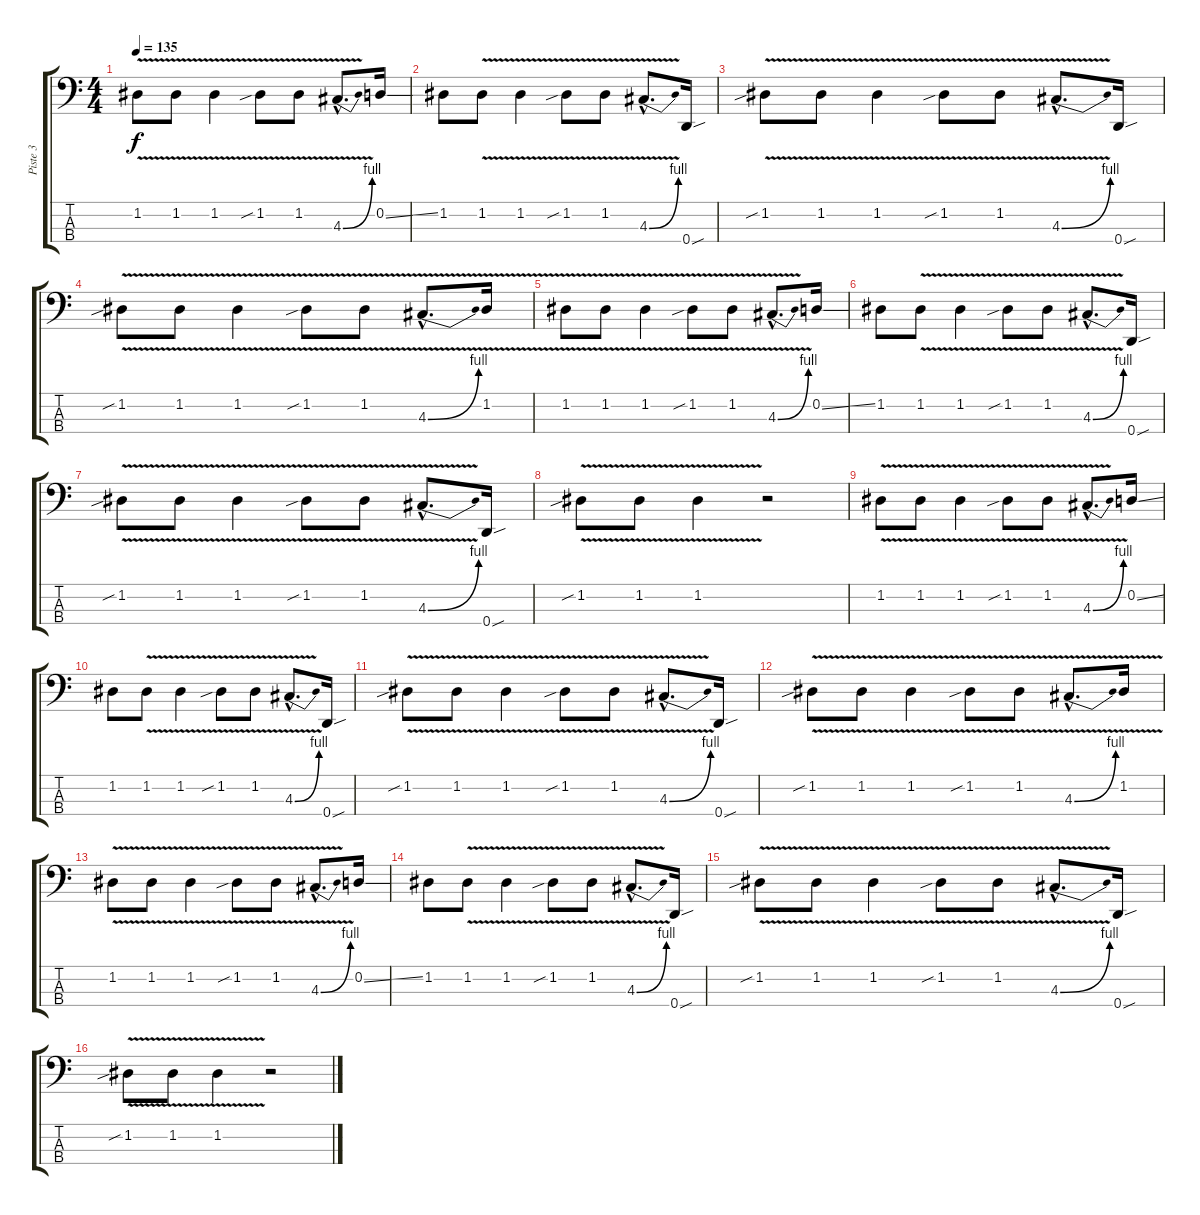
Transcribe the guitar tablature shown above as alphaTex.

\track ("Piste 3" "Piste 3") {instrument synthbass2}
\staff {score tabs}
\tuning (G2 D2 A1 D1) {hide}
\ts (4 4)
\tempo 135
\clef f4
\ks c
1.2{v}.8{dy f balance 16} 1.2{v}.8 1.2{v}.4 1.2{v sib}.8 1.2{v}.8 4.3{be (bend 0 0 60 4) v hac}.8{d} 0.2{ss}.16 |
1.2.8{balance 16} 1.2{v}.8 1.2{v}.4 1.2{v sib}.8 1.2{v}.8 4.3{be (bend 0 0 60 4) v hac}.8{d} 0.4{sou}.16 |
1.2{v sib}.8{balance 16} 1.2{v}.8 1.2{v}.4 1.2{v sib}.8 1.2{v}.8 4.3{be (bend 0 0 60 4) v hac}.8{d} 0.4{sou}.16 |
1.2{v sib}.8{balance 16} 1.2{v}.8 1.2{v}.4 1.2{v sib}.8 1.2{v}.8 4.3{be (bend 0 0 60 4) v hac}.8{d} 1.2{v}.16 |
1.2{v}.8{balance 16} 1.2{v}.8 1.2{v}.4 1.2{v sib}.8 1.2{v}.8 4.3{be (bend 0 0 60 4) v hac}.8{d} 0.2{ss}.16 |
1.2.8{balance 16} 1.2{v}.8 1.2{v}.4 1.2{v sib}.8 1.2{v}.8 4.3{be (bend 0 0 60 4) v hac}.8{d} 0.4{sou}.16 |
1.2{v sib}.8{balance 16} 1.2{v}.8 1.2{v}.4 1.2{v sib}.8 1.2{v}.8 4.3{be (bend 0 0 60 4) v hac}.8{d} 0.4{sou}.16 |
1.2{v sib}.8{balance 16} 1.2{v}.8 1.2{v}.4 r.2 |
1.2{v}.8{balance 16} 1.2{v}.8 1.2{v}.4 1.2{v sib}.8 1.2{v}.8 4.3{be (bend 0 0 60 4) v hac}.8{d} 0.2{ss}.16 |
1.2.8{balance 16} 1.2{v}.8 1.2{v}.4 1.2{v sib}.8 1.2{v}.8 4.3{be (bend 0 0 60 4) v hac}.8{d} 0.4{sou}.16 |
1.2{v sib}.8{balance 16} 1.2{v}.8 1.2{v}.4 1.2{v sib}.8 1.2{v}.8 4.3{be (bend 0 0 60 4) v hac}.8{d} 0.4{sou}.16 |
1.2{v sib}.8{balance 16} 1.2{v}.8 1.2{v}.4 1.2{v sib}.8 1.2{v}.8 4.3{be (bend 0 0 60 4) v hac}.8{d} 1.2{v}.16 |
1.2{v}.8{balance 16} 1.2{v}.8 1.2{v}.4 1.2{v sib}.8 1.2{v}.8 4.3{be (bend 0 0 60 4) v hac}.8{d} 0.2{ss}.16 |
1.2.8{balance 16} 1.2{v}.8 1.2{v}.4 1.2{v sib}.8 1.2{v}.8 4.3{be (bend 0 0 60 4) v hac}.8{d} 0.4{sou}.16 |
1.2{v sib}.8{balance 16} 1.2{v}.8 1.2{v}.4 1.2{v sib}.8 1.2{v}.8 4.3{be (bend 0 0 60 4) v hac}.8{d} 0.4{sou}.16 |
1.2{v sib}.8{balance 16} 1.2{v}.8 1.2{v}.4 r.2
